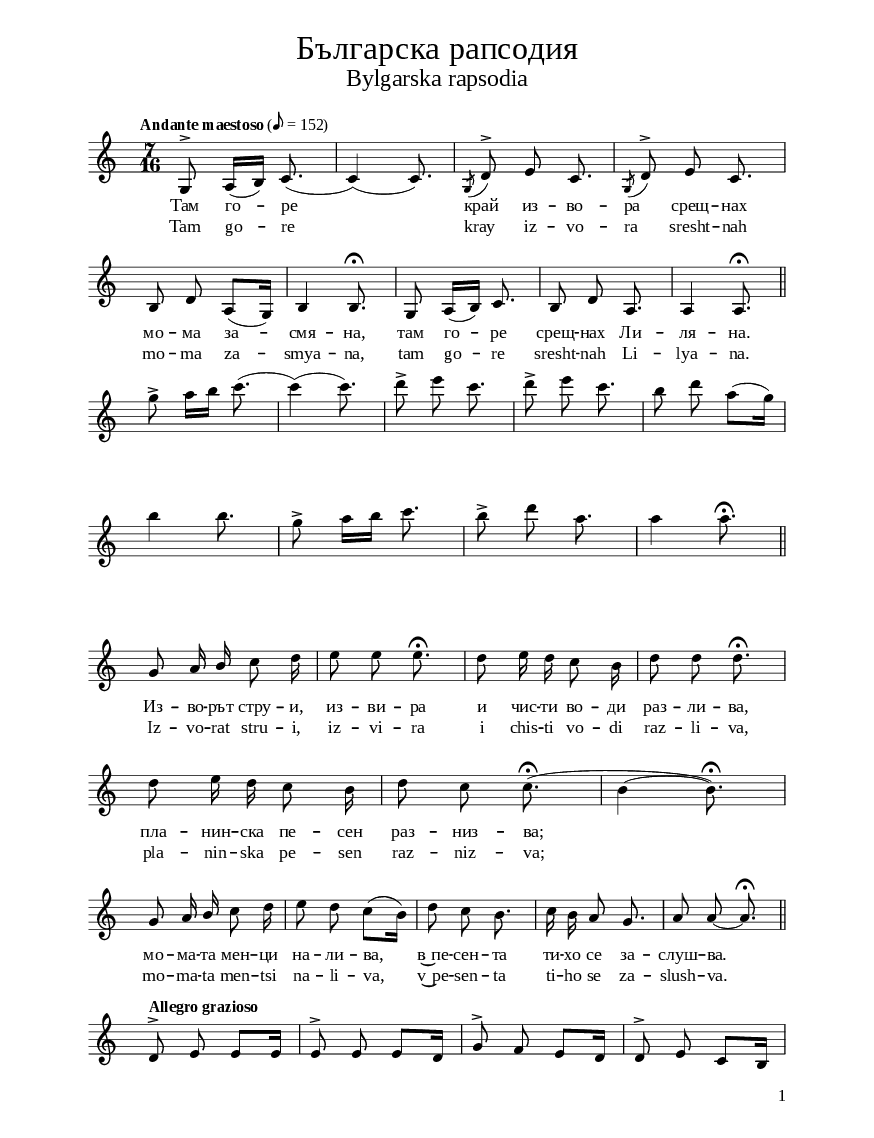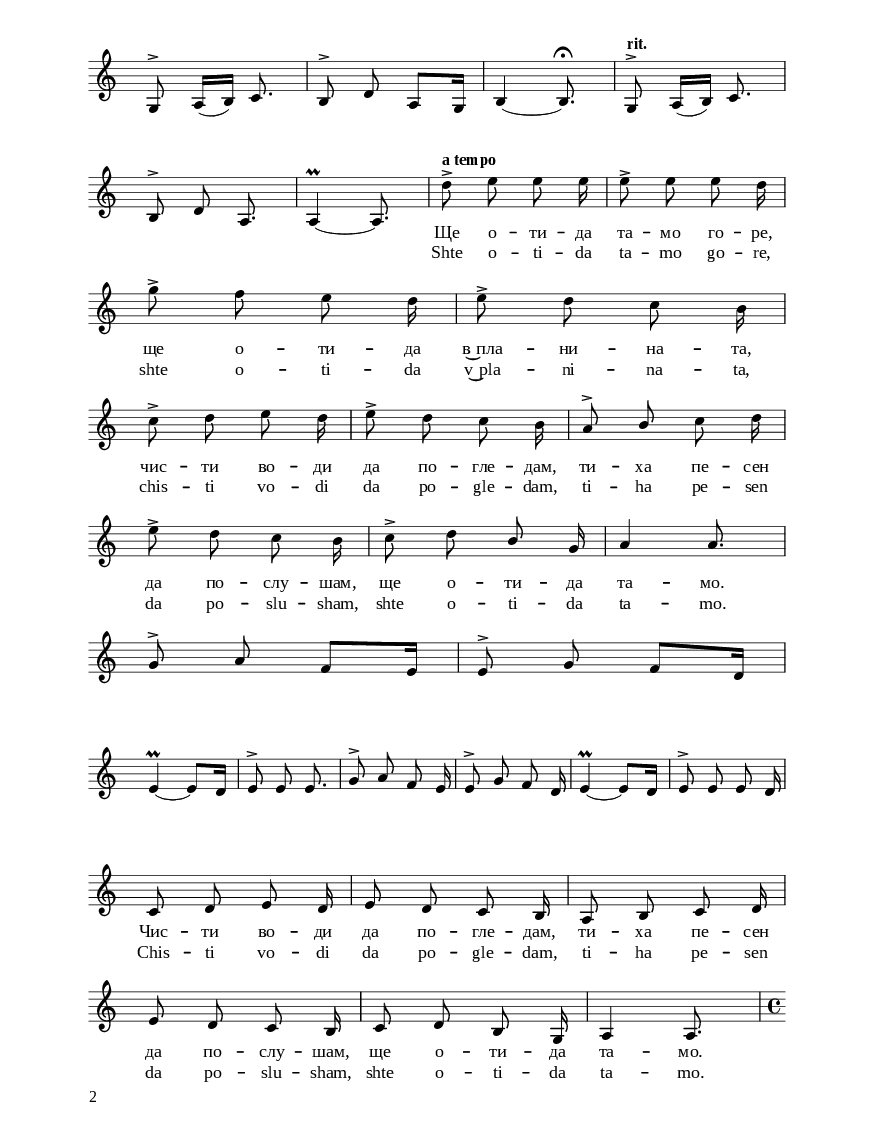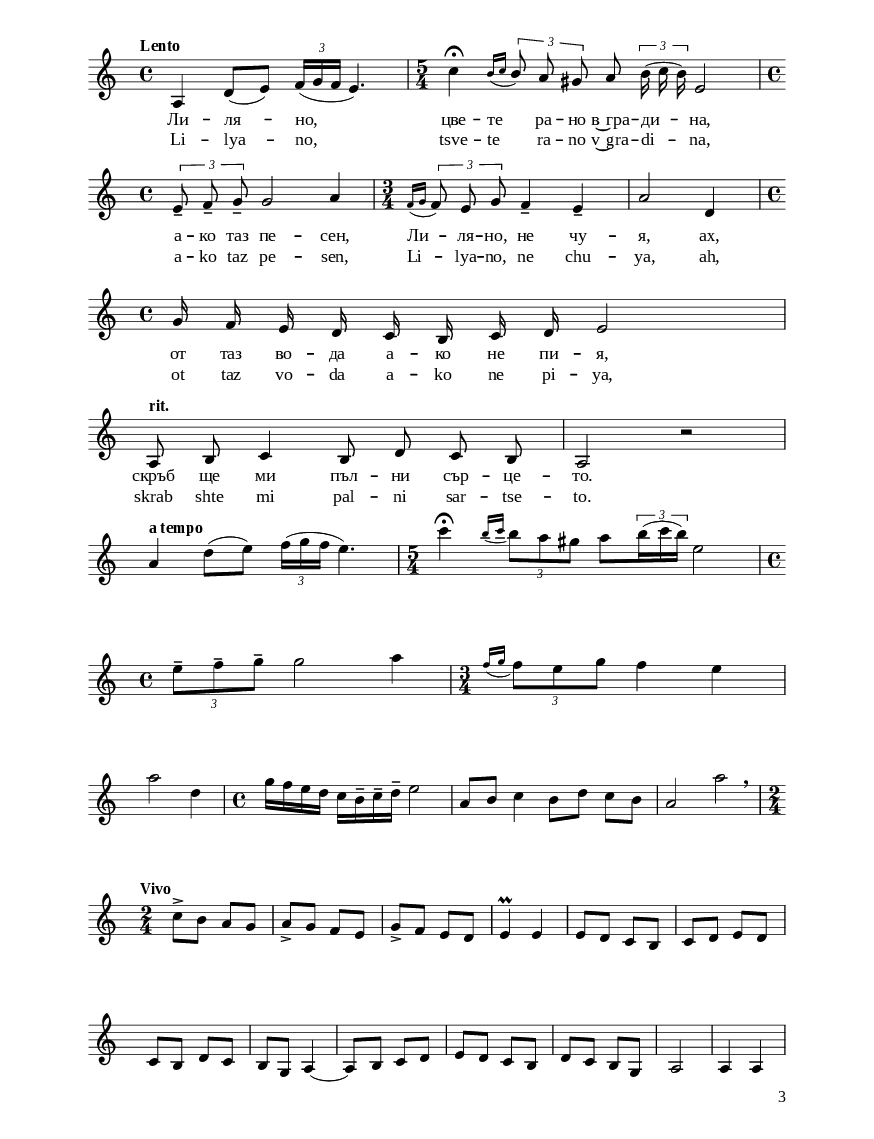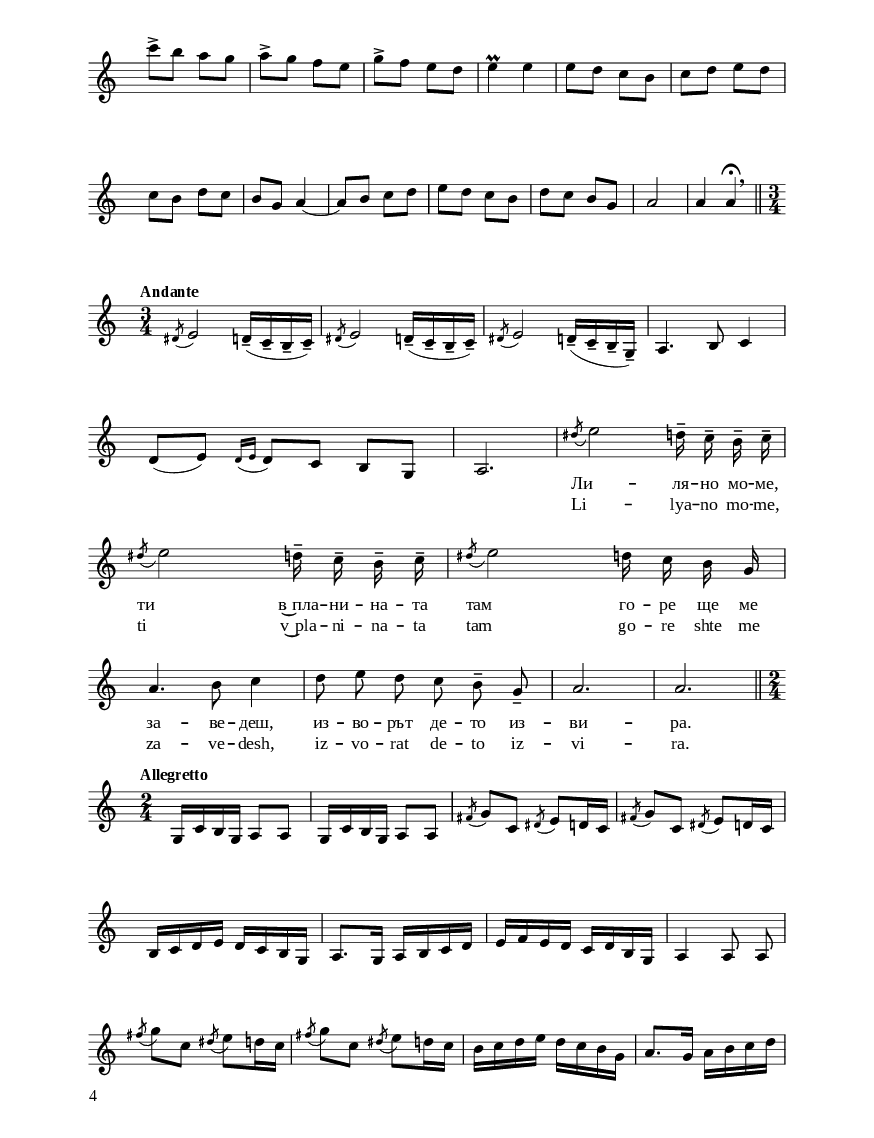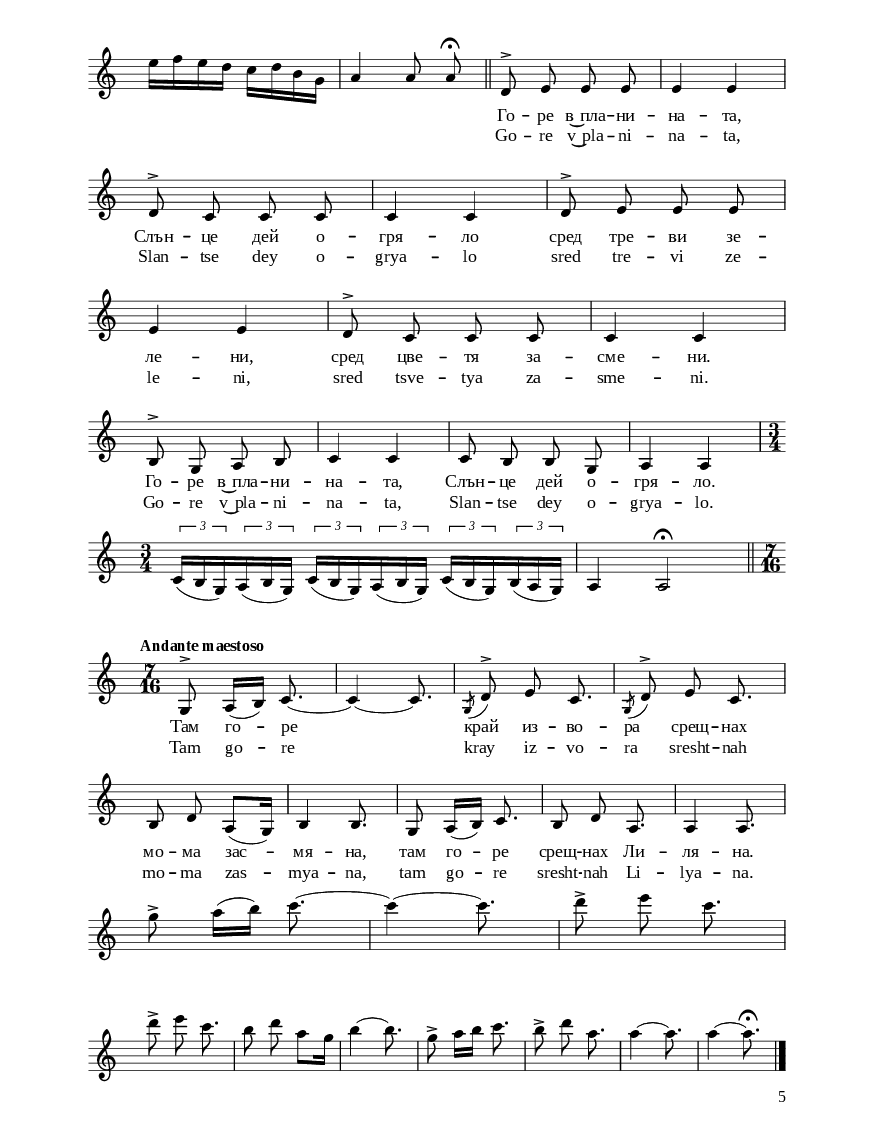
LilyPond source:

\version "2.24.0"

\include "include/globals.ily"

\bookpart {
  \label #'ref146
  \tocItem \markup "Българска рапсодия – Bylgarska rapsodia"
  \include "include/bookpart-paper.ily"
  \score {
    \include "include/score-layout.ily"

    \new Voice \relative c' {
      \clef treble
      \key c \major
      \time 7/16
      \tempoFunc "Andante maestoso" 8 "152"
      \autoBeamOff
      g8^\accent a16([b]) c8.( | \noBreak
      c4)(c8.) | \noBreak
      \acciaccatura {g8} d'^\accent e c8. | \noBreak
      \acciaccatura {g8} d'^\accent e c8. | \break
      b8 d a([g16]) | \noBreak

      b4 b8.\fermata | \noBreak
      g8 a16([b]) c8. | \noBreak
      b8 d a8. | \noBreak
      a4 a8.\fermata | \bar "||" \break

      g''8\accent a16[b] c8.( | \noBreak
      c4)(c8.) | \noBreak
      d8\accent e c8. | \noBreak
      d8\accent e c8. | \noBreak
      b8 d a([g16]) | \break
      b4 b8. | \noBreak
      g8\accent a16[b] c8. | \noBreak
      b8\accent d a8. | \noBreak
      a4 a8.\fermata | \bar "||" \break

      g,8 a16 \stemUp b \stemNeutral c8 d16 | \noBreak
      e8 e e8.\fermata | \noBreak
      d8 e16 d16 c8 b16 | \noBreak
      d8 d d8.\fermata | \break

      d8 e16 d16 c8 b16 | \noBreak
      d8 c8 c8.\fermata( | \noBreak
      b4~ b8.\fermata) | \break
      g8 a16 \stemUp b \stemNeutral c8 d16 | \noBreak
      e8 d c8([b16]) | \noBreak

      d8 c b8. | \noBreak
      c16 b a8 g8. | \noBreak
      a8 a8~ a8.\fermata | \bar "||" \break
      \tempo "Allegro grazioso" d,8^\accent e e[e16] | \noBreak
      e8^\accent e e[d16] | \noBreak

      g8^\accent f e[d16] | \noBreak
      d8^\accent e c[b16] | \break
      g8^\accent a16([b]) c8. | \noBreak
      b8^\accent d a[g16] | \noBreak
      b4~ b8.\fermata | \noBreak
      \tempo "rit." g8^\accent a16([b]) c8. | \break

      b8^\accent d a8. | \noBreak
      a4\prall~ a8. | \noBreak
      \tempo "a tempo" d'8\accent e e e16 | \noBreak
      e8\accent e e d16 | \break
      g8\accent f e d16 | \noBreak

      e8\accent d c b16 | \break
      c8\accent d e d16 | \noBreak
      e8\accent d c b16 | \noBreak
      a8^\accent \stemUp b \stemNeutral c d16 | \break

      e8\accent d c b16 | \noBreak
      c8\accent d \stemUp b \stemNeutral g16 | \noBreak
      a4 a8. | \break
      g8^\accent a f[e16] | \noBreak
      e8^\accent g f[d16] | \break

      e4\prall~ e8[d16] | \noBreak
      e8^\accent e e8. | \noBreak
      g8^\accent a f e16 | \noBreak
      e8^\accent g f d16 | \noBreak
      e4\prall~ e8[d16] | \noBreak
      e8^\accent e e d16 | \break

      \repeat volta 1 {
        c8 d e d16 | \noBreak
        e8 d c b16 | \noBreak
        a8 b c d16 | \break
        e8 d c b16 | \noBreak

        c8 d b g16 | \noBreak
        a4 a8. | \break
      }
      \time 4/4 \tempo "Lento" a4 d8([e]) \tuplet 3/2 {f16([ g f]} e4.) | \time 5/4 \noBreak
      \override TupletNumber.avoid-slur = #'ignore
      c'4\fermata \acciaccatura{ b16[c] } \tuplet 3/2 { \stemUp b8 \stemNeutral a gis} a8 \tupletUp \tuplet 3/2 { b16(c b) } e,2 | \break
      \time 4/4 \tuplet 3/2 { e8\tenuto f\tenuto g\tenuto } g2 a4 | \time 3/4 \noBreak

      \acciaccatura {f16[g]} \tuplet 3/2 { f8 e g } f4\tenuto e4\tenuto | \noBreak
      a2 d,4 | \break
      \time 4/4 g16 f e d c b c d e2 | \break

      \tempo "rit." a,8 b c4 b8 d c b | \noBreak
      a2 r2 | \break
      \tempo "a tempo" a'4  d8([e]) \tupletNeutral \tuplet 3/2 { f16([ g f] } e4.) \time 5/4 | 

      c'4\fermata \acciaccatura { b16[c] }  \tuplet 3/2 { b8[ a gis]} a8[ \tupletUp \tuplet 3/2 { b16(c b)] }  e,2 \tupletNeutral | \break
      \time 4/4 \tuplet 3/2 { e8\tenuto[f\tenuto g\tenuto] } g2 a4 | \noBreak
      \time 3/4 \acciaccatura { f16[g] } \tuplet 3/2 { f8[e g] } f4 e | \break

      a2 d,4  | \noBreak
      \time 4/4 g16[f e d] c[b\tenuto c\tenuto d\tenuto] e2 | \noBreak
      a,8[b] c4 b8[d] c[b] | \noBreak
      a2 a' \breathe | \bar "|" \time 2/4 \break
      \repeat volta 1 {
        \tempo "Vivo"  c,8\accent[b] a[g] | \noBreak
        a\accent[g] f[e] | \noBreak
        g\accent[f] e[d] | \noBreak
        e4\prall e | \noBreak
      } 
      e8[d] c[b] | \noBreak
      c[d] e[d] | \break

      c[b] d[c] | \noBreak
      b[g] a4~ | \noBreak
      a8[b] c[d] | \noBreak
      e[d] c[b] | \noBreak
      d[c] b[g] | \noBreak
      a2 | \noBreak
      a4 a |  \bar "|" \break

      \repeat volta 1 {
        c''8\accent[b] a[g] | \noBreak
        a\accent[g] f[e] | \noBreak
        g\accent[f] e[d] | \noBreak
        e4\prall e | \noBreak
      }
      e8[d] c[b] | \noBreak
      c[d] e[d] | \break

      c[b] d[c] | \noBreak
      b[g] a4~ | \noBreak
      a8[b] c[d] | \noBreak
      e[d] c[b] | \noBreak
      d[c] b[g] | \noBreak
      a2 | \noBreak
      a4 a \fermata \breathe | \bar "||" \time 3/4 \break

      \tempo "Andante" \acciaccatura { dis,8 } e2 d16\tenuto([c\tenuto b\tenuto c\tenuto]) | \noBreak
      \acciaccatura { dis8 } e2 d16\tenuto([c\tenuto b\tenuto c\tenuto]) | \noBreak
      \acciaccatura { dis8 } e2 d16\tenuto([c\tenuto b\tenuto g\tenuto]) | \noBreak
      a4. b8 c4 \break

      d8([e]) \acciaccatura { d16[e] } d8[c] b[g] | \noBreak
      a2. \noBreak
      \acciaccatura { dis'8 } e2 d16\tenuto c\tenuto b\tenuto c\tenuto | \break
      \acciaccatura { dis8 } e2 d16\tenuto c\tenuto b\tenuto c\tenuto | \noBreak

      \acciaccatura { dis8 } e2 d16 c b g | \break
      a4. b8 c4 | \noBreak
      d8 e d c b\tenuto g\tenuto | \noBreak
      a2. | \noBreak
      a2. | \bar "||" \time 2/4 \break

      \tempo "Allegretto" g,16[c b g] a8[a] | \noBreak
      g16[c b g] a8[a] | \noBreak
      \acciaccatura { fis'8 } g[c,] \acciaccatura { dis } e[d16 c] | \noBreak
      \acciaccatura { fis8 } g[c,] \acciaccatura { dis } e[d16 c] | \break

      b16[c d e] d[c b g] | \noBreak
      a8.[g16] a[b c d] | \noBreak
      e[f e d] c[d b g] | \noBreak
      a4 a8 a \break

      \acciaccatura { fis''8 } g[c,] \acciaccatura { dis } e[d16 c] | \noBreak
      \acciaccatura { fis8 } g[c,] \acciaccatura { dis } e[d16 c] | \noBreak
      b[c d e] d[c b g] | \noBreak
      a8.[g16] a[b c d] | \break

      e[f e d] c[d b g] | \noBreak
      a4 a8 a \fermata | \bar "||" \noBreak
      d,^\accent e e e | \noBreak
      e4 e | \break
      d8^\accent c c c | \noBreak

      c4 c | \noBreak
      d8^\accent e e e | \break
      e4 e | \noBreak
      d8^\accent c c c | \noBreak
      c4 c | \break

      \repeat volta 1 {
        b8^\accent g a b | \noBreak
        c4 c | \noBreak
        c8 b b g | \noBreak
        a4 a |
      } \time 3/4 \break

      \override TupletBracket.positions = #'(3 . 3)
      \tuplet 3/2 8 { c16([b g) a(b g]) c16([b g) a(b g]) c16([b g) b(a g])  } | \noBreak
      a4 a2 \fermata | \bar "||" \time 7/16 \break

      \tempo "Andante maestoso" g8^\accent a16([b]) c8.~ | \noBreak
      c4~ c8. | \noBreak
      \acciaccatura { g8 } d'^\accent e c8. | \noBreak
      \acciaccatura { g8 } d'^\accent e c8. | \break
      b8 d a([g16]) | \noBreak
      b4 b8. | \noBreak

      g8 a16([b]) c8. | \noBreak
      b8 d a8. | \noBreak
      a4 a8. | \break
      g''8\accent a16([b]) c8.~ | \noBreak
      c4~ c8. | \noBreak
      d8\accent e c8. | \break

      d8\accent e c8. | \noBreak
      b8 d a[g16]| \noBreak
      b4~ b8. | \noBreak
      g8\accent a16[b] c8. | \noBreak
      b8\accent d a8. | \noBreak
      a4~ a8. | \noBreak
      a4~ a8. \fermata | \bar "|."
    }

    \addlyrics {
      Там го -- ре край из -- во -- ра срещ -- нах мо -- ма за --
      смя -- на, там го -- ре срещ -- нах Ли -- ля -- на.
      \repeat unfold 22 { \skip 1 }
      Из -- во -- рът стру -- и, из -- ви -- ра и чис -- ти во -- ди раз -- ли -- ва,
      пла -- нин -- ска пе -- сен раз -- низ -- ва; мо -- ма -- та мен -- ци на -- ли -- ва,
      в~пе -- сен -- та ти -- хо се за -- слуш -- ва.
      \repeat unfold 26 { \skip 1 }
      Ще о -- ти -- да та -- мо го -- ре, ще о -- ти -- да
      в~пла -- ни -- на -- та, чис -- ти во -- ди да по -- гле -- дам, ти -- ха пе -- сен
      да по -- слу -- шам, ще о -- ти -- да та -- мо.
      \repeat unfold 23 { \skip 1 }
      Чис -- ти во -- ди да по -- гле -- дам, ти -- ха пе -- сен да по -- слу -- шам,
      ще о -- ти -- да та -- мо. Ли -- ля -- но,
      цве -- те ра -- но в~гра -- ди -- на, а -- ко таз пе -- сен,
      Ли -- ля -- но, не чу -- я, ах, от таз во -- да а -- ко не пи -- я,
      скръб ще ми пъл -- ни сър -- це -- то.
      \repeat unfold 85 { \skip 1 }
      Ли -- ля -- но мо -- ме, ти в~пла -- ни -- на -- та
      там го -- ре ще ме за -- ве -- деш, из -- во -- рът де -- то из -- ви -- ра.
      \repeat unfold 30 { \skip 1 }
      Го -- ре в~пла -- ни -- на -- та, Слън -- це дей о --
      гря -- ло сред тре -- ви зе -- ле -- ни, сред цве -- тя за -- сме -- ни.
      Го -- ре в~пла -- ни -- на -- та, Слън -- це дей о -- гря -- ло.
      \repeat unfold 5 { \skip 1 }
      Там го -- ре край из -- во -- ра срещ -- нах мо -- ма зас -- мя -- на,
      там го -- ре срещ -- нах Ли -- ля -- на.
    }
    \addlyrics {
      Tam go -- re kray iz -- vo -- ra sresht -- nah mo -- ma za --
      smya -- na, tam go -- re sresht -- nah Li -- lya -- na.
      \repeat unfold 22 { \skip 1 }
      Iz -- vo -- rat stru -- i, iz -- vi -- ra i chis -- ti vo -- di raz -- li -- va,
      pla -- nin -- ska pe -- sen raz -- niz -- va; mo -- ma -- ta men -- tsi na -- li -- va,
      v~pe -- sen -- ta ti -- ho se za -- slush -- va.
      \repeat unfold 26 { \skip 1 }
      Shte o -- ti -- da ta -- mo go -- re, shte o -- ti -- da
      v~pla -- ni -- na -- ta, chis -- ti vo -- di da po -- gle -- dam, ti -- ha pe -- sen
      da po -- slu -- sham, shte o -- ti -- da ta -- mo.
      \repeat unfold 23 { \skip 1 }
      Chis -- ti vo -- di da po -- gle -- dam, ti -- ha pe -- sen da po -- slu -- sham,
      shte o -- ti -- da ta -- mo. Li -- lya -- no,
      tsve -- te ra -- no v~gra -- di -- na, a -- ko taz pe -- sen,
      Li -- lya -- no, ne chu -- ya, ah, ot taz vo -- da a -- ko ne pi -- ya,
      skrab shte mi pal -- ni sar -- tse -- to.
      \repeat unfold 85 { \skip 1 }
      Li -- lya -- no mo -- me, ti v~pla -- ni -- na -- ta
      tam go -- re shte me za -- ve -- desh, iz -- vo -- rat de -- to iz -- vi -- ra.
      \repeat unfold 30 { \skip 1 }
      Go -- re v~pla -- ni -- na -- ta, Slan -- tse dey o --
      grya -- lo sred tre -- vi ze -- le -- ni, sred tsve -- tya za -- sme -- ni.
      Go -- re v~pla -- ni -- na -- ta, Slan -- tse dey o -- grya -- lo.
      \repeat unfold 5 { \skip 1 }
      Tam go -- re kray iz -- vo -- ra sresht -- nah mo -- ma zas -- mya -- na,
      tam go -- re sresht -- nah Li -- lya -- na.
    }

    \header {
      title = \titleFunc "Българска рапсодия" "Bylgarska rapsodia"
    }

    \midi{}

  } % score

  \pageBreak
  % include foreign translation(s) of the song
  \version "2.22.1"

\markup \fill-line { \fontsize #deTitleFontSize "Bulgarische Rapsodie" }
\markup \null
\markup \null
\markup \fontsize #deCoupletFontSize {
  \hspace #3
  \override #`(baseline-skip . ,deCoupletBaselineSkip)

  \column {
    \line { " " }

    \line { " "Dort oben bei den Quellen habe ich ein lächelndes Mädchen getroffen,}

    \line { " "dort oben habe ich Liljana getroffen.}

    \line { " "Die Quelle strömt und entspringt,}

    \line { " "und gießt das reine Wasser}

    \line { " "und singt ein Berglied.}

    \line { " "Das Mädchen gießt die Kupferkessel ein}

    \line { " "und lauscht dem Lied.}

    \line { " "Ich gehe dort oben hin,}

    \line { " "ich gehe in die Bergen,}

    \line { " "damit ich das reine Wasser anschaue }

    \line { " "und dem leisen Lied lausche,}

    \line { " "ich gehe dorthin.}

    \line { " "Damit ich das reine Wasser anschaue,}

    \line { " "damit ich dem leisen Lied lausche,}

    \line { " "gehe ich dorthin.}

    \line { " "Liliano, Frühblume im Garten,}

    \line { " "wenn ich dieses Lied, Liliano, nicht höre,}

    \line { " "ah, wenn ich von diesem Wasser nicht trinke}

    \line { " "wird Trauer mein Herz erfüllen.}

    \line { " "Liliano, Mädchen,}

    \line { " "du wirst mich dort oben ins Gebirge bringen,}

    \line { " "dort, wo die Quelle entspringt.}

    \line { " "Oben im Gebirge,}

    \line { " "wo die Sonne scheint,}

    \line { " "zwischen den grünen Gräsern,}

    \line { " "zwischen den lächelnden Blumen.}

    \line { " "Oben im Gebirge,}

    \line { " "wo die Sonne schien.}
    

    \line { " "Dort oben bei den Quellen }

    \line { " "traf ich ein lächelndes Mädchen,}

    \line { " "dort oben traf ich Liljana.}

  }
}


} % bookpart
